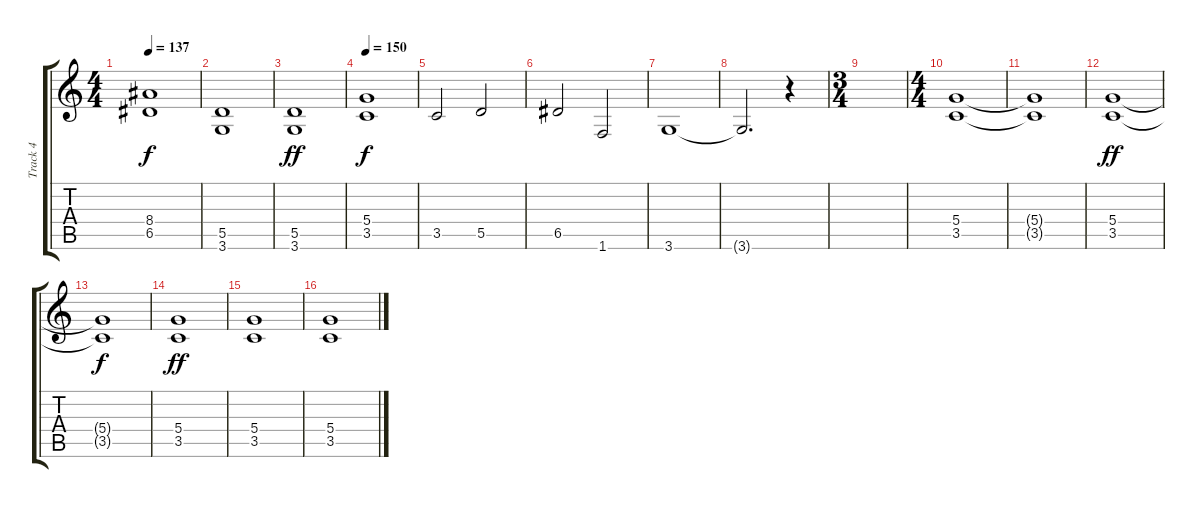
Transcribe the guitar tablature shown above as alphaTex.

\track ("Track 4" "Track 4") {instrument overdrivenguitar}
\staff {score tabs}
\tuning (E4 B3 G3 D3 A2 E2) {hide}
\ts (4 4)
\tempo 137
\clef g2
\ks c
(8.4 6.5).1{dy f} |
(5.5 3.6).1 |
(5.5 3.6).1{dy ff} |
\tempo 150
(5.4 3.5).1{dy f} |
3.5.2 5.5.2 |
6.5.2 1.6.2 |
3.6.1 |
3.6{t}.2{d} r.4 |
\ts (3 4)
|
\ts (4 4)
(5.4 3.5).1 |
(5.4{t} 3.5{t}).1 |
(5.4 3.5).1{dy ff} |
(5.4{t} 3.5{t}).1{dy f} |
(5.4 3.5).1{dy ff} |
(5.4 3.5).1 |
(5.4 3.5).1
